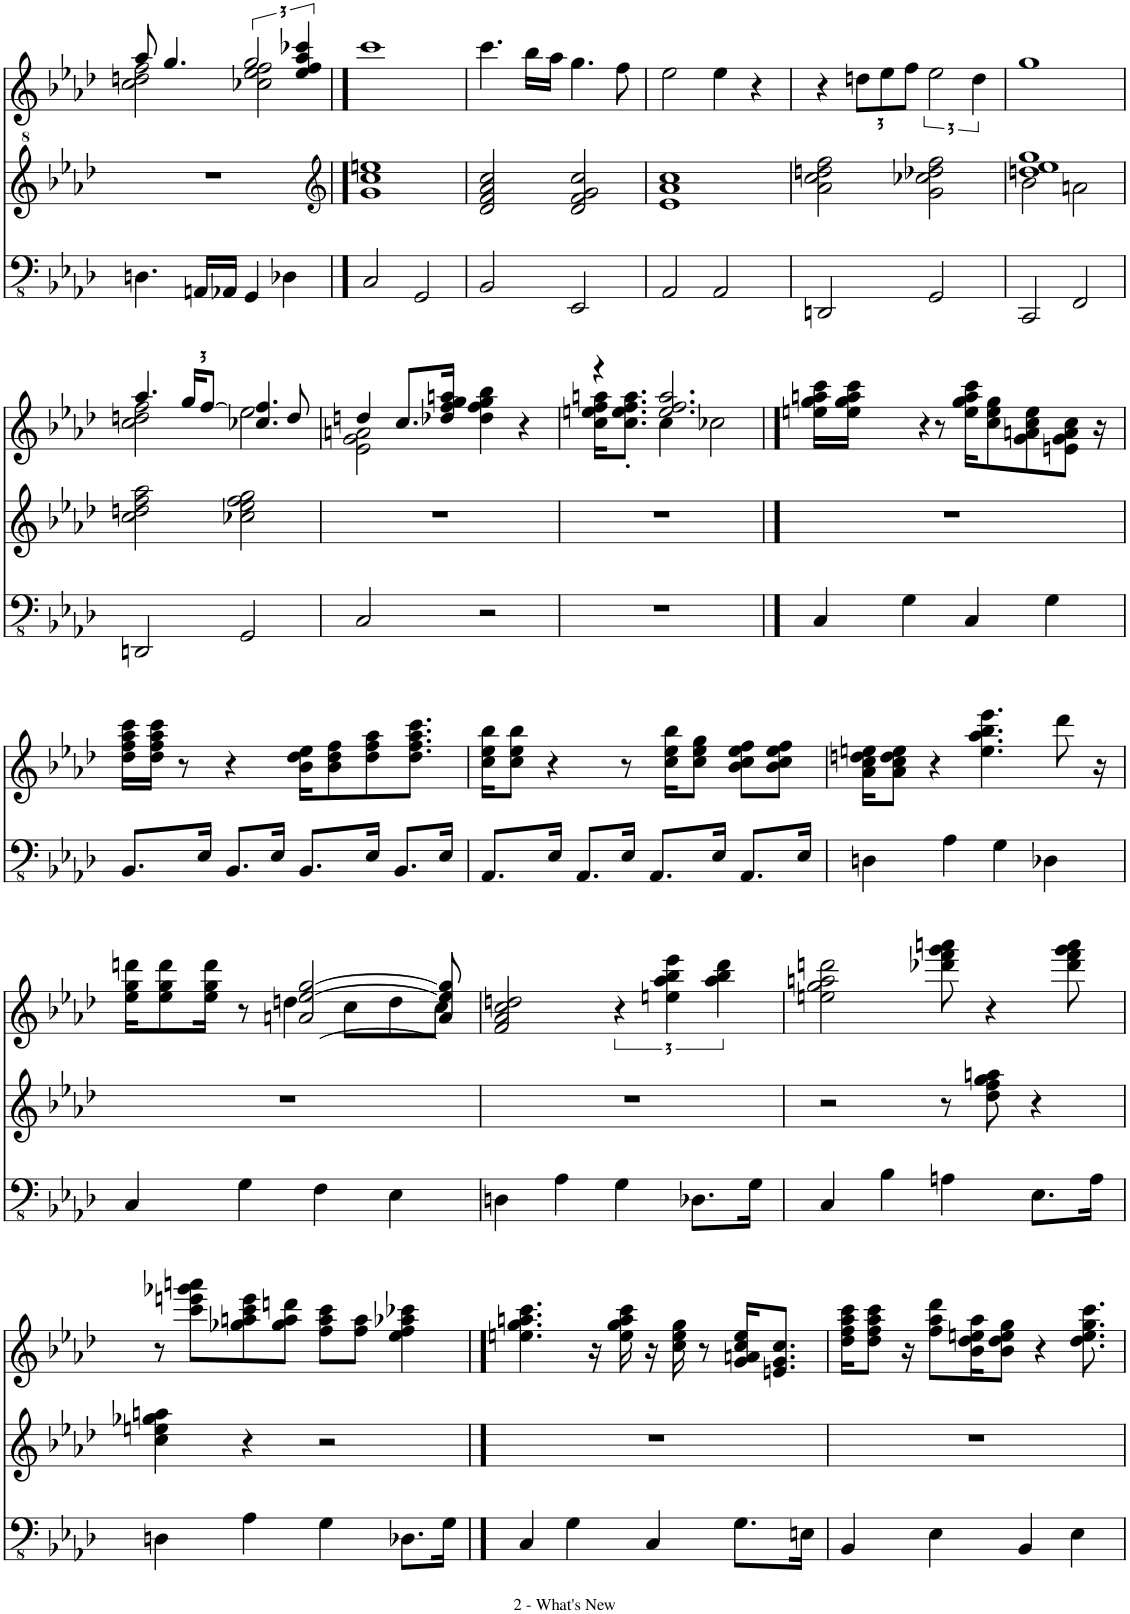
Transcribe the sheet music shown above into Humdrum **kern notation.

**kern	**kern	**kern
*part3	*part2	*part1
*staff3	*staff2	*staff1
*I"Fretless Electric Bass	*I"Piano	*I"Electronic Organ
*	*	*I'Elec Org
!!LO:PB:g=z
*clefFv4	*clefG^2	*clefG2
*k[b-e-a-d-]	*k[b-e-a-d-]	*k[b-e-a-d-]
*M4/4	*M4/4	*M4/4
=25	=25	=25
*	*	*^
4.DDn\	1r	8aa-/	2cc\ 2ddn\ 2ff\
.	.	4.gg/	.
16AAAn/LL	.	.	.
16AAA-X/JJ	.	.	.
4GGG/	.	3gg/	2cc-X\ 2ee-\ 2ff\
4DD-X\	.	.	.
.	.	6ee-/ 6ff/ 6aa-/ 6ccc-X/	.
*	*	*v	*v
==26	==26	==26
*	*clefG2	*
2CC/	1g 1cc 1een	1ccc
2GGG/	.	.
=27	=27	=27
2BBB-/	2d-/ 2f/ 2a-/ 2cc/	4.ccc\
.	.	16bb-\LL
.	.	16aa-\JJ
2EEE-/	2d-/ 2f/ 2g/ 2cc/	4.gg\
.	.	8ff\
=28	=28	=28
2AAA-/	1e- 1a- 1cc	2ee-\
2AAA-/	.	4ee-\
.	.	4r
=29	=29	=29
2DDDn/	2a-\ 2cc\ 2ddn\ 2ff\	4r
*	*	*Xbrackettup
.	.	12ddn\L
.	.	12ee-\
.	.	12ff\J
*	*	*brackettup
2GGG/	2g\ 2cc-X\ 2dd-X\ 2ff\	3ee-\
.	.	6dd\
=30	=30	=30
*	*^	*
2CCC/	1ddn 1ee- 1gg	2b-\	1gg
2FFF/	.	2an\	.
*	*v	*v	*
!!LO:LB:g=z
=31	=31	=31
*	*	*^
2DDDn/	2cc\ 2ddn\ 2ff\ 2aa-\	4.aa-/	2cc\ 2ddn\ 2ff\
*	*	*Xbrackettup	*
.	.	24gg/KL	.
.	.	[12ff/J	.
2GGG/	2cc-X\ 2ee-\ 2ff\ 2gg\	4.cc-X/ 4.ff/]	2ee-\
.	.	8dd/	.
=32	=32	=32	=32
2CC/	1r	4ddn/	2e-\ 2g\ 2an\
.	.	8.cc/L	.
.	.	16dd-X/ 16ff/ 16gg/ 16aan/Jk	.
2r	.	4dd-\ 4ff\ 4gg\ 4bb-\	2ryy
.	.	4r	.
=33	=33	=33	=33
1r	1r	4r	16cc\ 16een\ 16ff\ 16aan\KL
.	.	.	8.cc\' 8.ee\' 8.ff\' 8.aa\'J
.	.	2.ee/ 2.ff/ 2.aa/	4cc\
.	.	.	2cc-X\
*	*	*v	*v
==34	==34	==34
4CC/	1r	16een\ 16gg\ 16aan\ 16ccc\LL
.	.	16ee\ 16gg\ 16aa\ 16ccc\JJ
.	.	4r
4GG\	.	.
.	.	8r
4CC/	.	16ee\ 16gg\ 16aa\ 16ccc\KL
.	.	8cc\ 8ee\ 8gg\
.	.	8g\ 8an\ 8cc\ 8ee\
4GG\	.	.
.	.	8en\ 8g\ 8a\ 8cc\J
.	.	16r
!!LO:LB:g=z
=35	=35	=35
8.BBB-/L	1r	16dd-\ 16ff\ 16aa-\ 16ccc\LL
.	.	16dd-\ 16ff\ 16aa-\ 16ccc\JJ
.	.	8r
16EE-/Jk	.	.
8.BBB-/L	.	4r
16EE-/Jk	.	.
8.BBB-/L	.	16b-\ 16dd-\ 16ee-\KL
.	.	8b-\ 8dd-\ 8ff\
16EE-/Jk	.	8dd-\ 8ff\ 8aa-\
8.BBB-/L	.	.
.	.	8.dd-\ 8.ff\ 8.aa-\ 8.ccc\J
16EE-/Jk	.	.
=36	=36	=36
8.AAA-/L	1r	16cc\ 16ee-\ 16bb-\KL
.	.	8cc\ 8ee-\ 8bb-\J
16EE-/Jk	.	4r
8.AAA-/L	.	.
16EE-/Jk	.	8r
8.AAA-/L	.	.
.	.	16cc\ 16ee-\ 16bb-\KL
.	.	8cc\ 8ee-\ 8gg\J
16EE-/Jk	.	.
8.AAA-/L	.	8b-\ 8cc\ 8ee-\ 8ff\L
.	.	8b-\ 8cc\ 8ee-\ 8ff\J
16EE-/Jk	.	.
=37	=37	=37
4DDn\	1r	16a-\ 16cc\ 16ddn\ 16een\KL
.	.	8a-\ 8cc\ 8dd\ 8ee\J
.	.	4r
4AA-\	.	.
.	.	4.ee\ 4.aa-\ 4.bb-\ 4.eee-\
4GG\	.	.
4DD-X\	.	.
.	.	8ddd-\
.	.	16r
!!LO:LB:g=z
=38	=38	=38
*	*	*^
4CC/	1r	16ee-\ 16gg\ 16dddn\KL	4.ryy
.	.	8ee-\ 8gg\ 8ddd\	.
.	.	16ee-\ 16gg\ 16ddd\Jk	.
4GG\	.	8r	.
.	.	[2an/ [2ee-/ [2gg/	4ddn\
4FF\	.	.	.
.	.	.	8cc\L
4EE-\	.	.	8dd\
.	.	8a/] 8ee-/] 8gg/]	8cc\J
*	*	*v	*v
=39	=39	=39
4DDn\	1r	2f/ 2a-/ 2cc/ 2ddn/
4AA-\	.	.
*	*	*brackettup
4GG\	.	6r
.	.	6een\ 6aa-\ 6bb-\ 6eee-\
8.DD-X\L	.	.
.	.	6aa-\ 6bb-\ 6ddd-\
16GG\Jk	.	.
=40	=40	=40
4CC/	2r	2een\ 2gg\ 2aan\ 2dddn\
4BB-\	.	.
4AAn\	8r	8ddd-X\ 8fff\ 8ggg\ 8aaan\
.	8dd-\ 8ff\ 8gg\ 8aan\	4r
8.EE-\L	4r	.
.	.	8ddd-\ 8fff\ 8ggg\ 8aaa\
16AA\Jk	.	.
!!LO:LB:g=z
=41	=41	=41
4DDn\	4cc\ 4een\ 4gg-X\ 4aan\	8r
.	.	8ccc\ 8eeen\ 8ggg-X\ 8aaan\L
4AA-\	4r	8gg-X\ 8aan\ 8ccc\ 8eee\
.	.	8gg-\ 8aa\ 8dddn\J
4GG\	2r	8ff\ 8aa\ 8ccc\L
.	.	8ff\ 8aa\J
8.DD-X\L	.	4ee-\ 4ff\ 4aa-X\ 4ccc-X\
16GG\Jk	.	.
==42	==42	==42
4CC/	1r	4.een\ 4.gg\ 4.aan\ 4.ccc\
4GG\	.	.
.	.	16r
.	.	16ee\ 16gg\ 16aa\ 16ccc\
4CC/	.	16r
.	.	16cc\ 16ee\ 16gg\
.	.	8r
8.GG\L	.	16g/ 16an/ 16cc/ 16ee/KL
.	.	8.en/ 8.g/ 8.cc/J
16EEn\Jk	.	.
=43	=43	=43
4BBB-/	1r	16dd-\ 16ff\ 16aa-\ 16ccc\KL
.	.	8dd-\ 8ff\ 8aa-\ 8ccc\J
.	.	16r
4EE-\	.	8ff\ 8aa-\ 8ddd-\L
.	.	16b-\ 16dd-\ 16een\ 16aa-\K
.	.	8b-\ 8dd-\ 8ee\ 8gg\J
4BBB-/	.	.
.	.	4r
4EE-\	.	.
.	.	8.dd-\ 8.ee\ 8.gg\ 8.ccc\
=	=	=
*-	*-	*-
